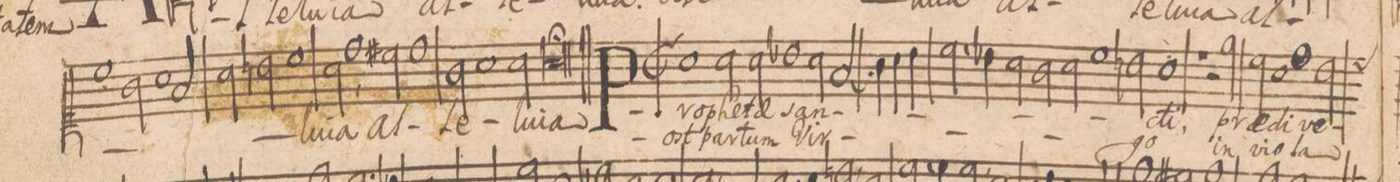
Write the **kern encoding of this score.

**kern	**text	**text
*I"[CANTVS.]	*	*
*clefC1	*	*
*k[]	*	*
*met(C|)	*	*
*M2/1	*	*
1cc	.	.
2g\	.	.
1a\	.	.
=12-	=12-	=12-
2f/	.	.
2a\	.	.
2bn\	.	.
=13-	=13-	=13-
1cc	-lu-	.
2a,<\	-ia	.
1dd\	-al	.
=14-	=14-	=14-
2cc#X\	.	.
1dd	.	.
=15-	=15-	=15-
2g\	-le-	.
1a	.	.
2a\	-lu-	.
=16-	=16-	=16-
0a;	-ia	.
=17||	=17||	=17||
*M2/1	*	*
*met(C|)	*	*
1a	Pro-	Post
2a\	-phe-	par-
2a\	-tae	-tum
=18-	=18-	=18-
1b-X	san-	Vir-
2a\	.	.
[<2f/	.	.
=19-	=19-	=19-
4f]	.	.
4g\	.	.
4a\	.	.
4b-y\	.	.
2.cc\	.	.
4b-X\	.	.
=20-	=20-	=20-
2a\	.	.
2g\	.	.
2a\	.	.
1cc\	.	.
=21-	=21-	=21-
2bn\	.	.
1a,<	-cti,	-go
=22-	=22-	=22-
1r	.	.
2r	.	.
2ee\	prae-	in-
=23-	=23-	=23-
2cc\	.	-vio-
1a	-di-	.
1dd\	.	-la-
=24-	=24-	=24-
*custos:cc	*	*
2b\	-ve-	.
*-	*-	*-
